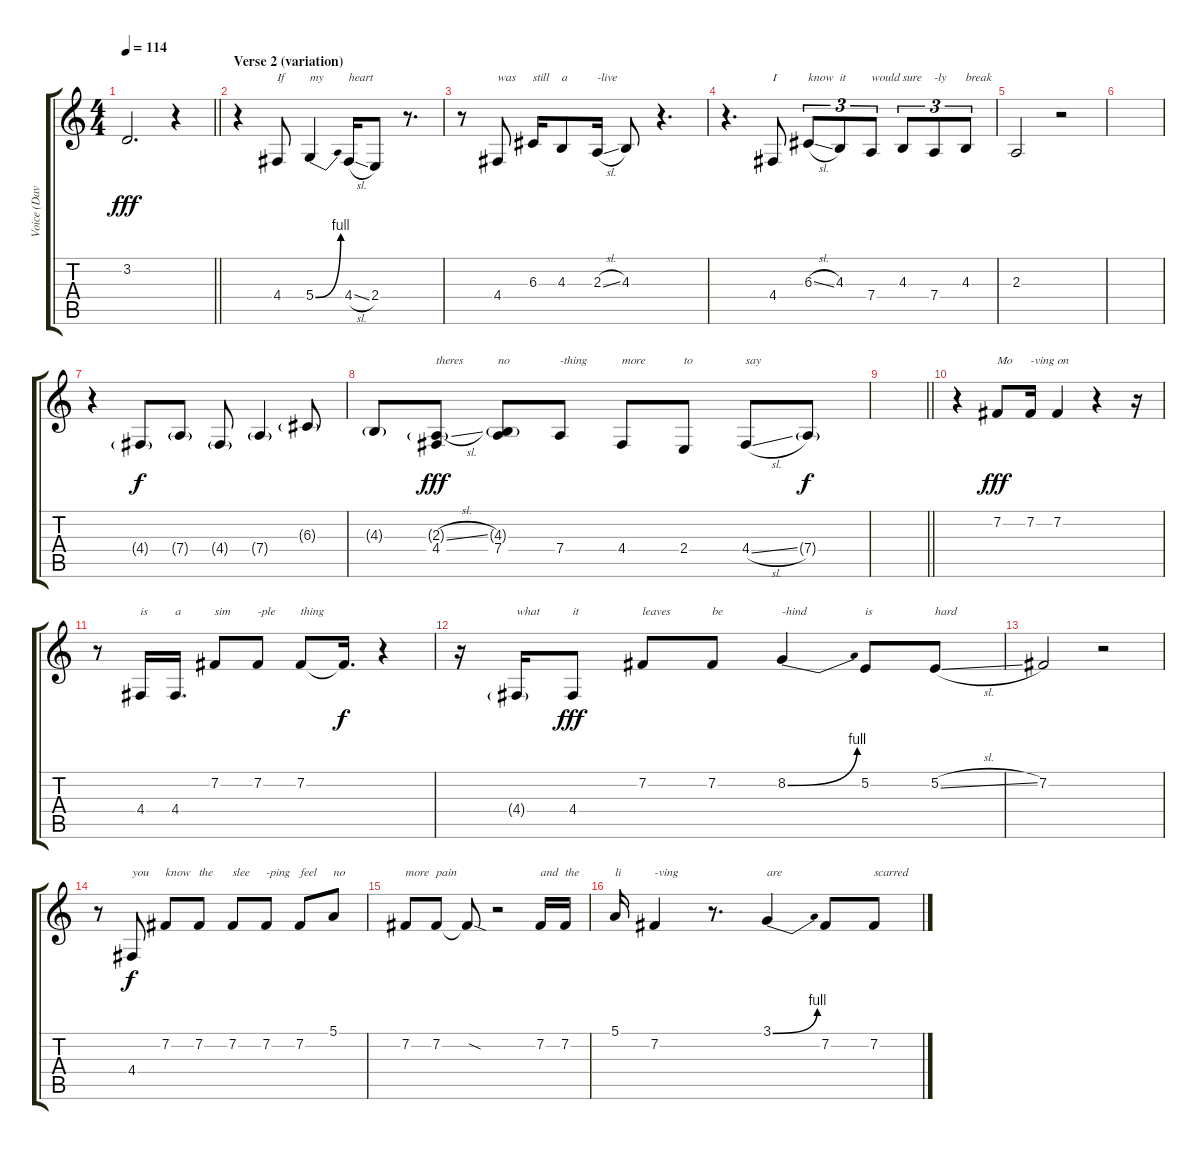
\track ("Voice (Dave)" "Voice (Dav") {instrument oboe}
\staff {score tabs}
\tuning (E4 B3 G3 D3 A2 E2) {hide}
\ts (4 4)
\tempo 114
\clef g2
\barLineRight lightlight
\ks c
3.2.2{d dy fff} r.4 |
\section ("" "Verse 2 (variation)")
r.4 4.4.8{txt "If"} 5.4{be (bend 0 0 60 4)}.4{txt "my"} 4.4{sl}.16{txt "heart"} 2.4.8 r.8{d} |
r.8 4.4.8{txt "was"} 6.3.16{txt "still"} 4.3.8{txt "a"} 2.3{sl}.16{txt "-live"} 4.3.8 r.4{d} |
r.4{d} 4.4.8{txt "I"} 6.3{sl}.8{tu (3 2) txt "know"} 4.3.8{tu (3 2) txt "it"} 7.4.8{tu (3 2) txt "would"} 4.3.8{tu (3 2) txt "sure"} 7.4.8{tu (3 2) txt "-ly"} 4.3.8{tu (3 2) txt "break"} |
2.3.2 r.2 |
|
r.4 4.4{g}.8{dy f} 7.4{g}.8 4.4{g}.8 7.4{g}.4 6.3{g}.8 |
4.3{g}.8 (2.3{sl g} 4.4).8{txt "theres" dy fff} (4.3{g} 7.4).8{txt "no"} 7.4.8{txt "-thing"} 4.4.8{txt "more"} 2.4.8{txt "to"} 4.4{sl}.8{txt "say"} 7.4{g}.8{dy f} |
\barLineRight lightlight
|
\section ("" "")
r.4 7.2.8{txt "Mo" dy fff} 7.2.16{txt "-ving"} 7.2.4{txt "on"} r.4 r.16 |
r.8 4.4.16{txt "is"} 4.4.16{d txt "a"} 7.2.8{txt "sim"} 7.2.8{txt "-ple"} 7.2.8{txt "thing"} 7.2{t}.16{d dy f} r.4 |
r.16 4.4{g}.16{txt "what"} 4.4.8{txt "it" dy fff} 7.2.8{txt "leaves"} 7.2.8{txt "be"} 8.2{be (bend 0 0 60 4)}.4{txt "-hind"} 5.2.8{txt "is"} 5.2{sl}.8{txt "hard"} |
7.2.2 r.2 |
r.8 4.4.8{txt "you" dy f} 7.2.8{txt "know"} 7.2.8{txt "the"} 7.2.8{txt "slee"} 7.2.8{txt "-ping"} 7.2.8{txt "feel"} 5.1.8{txt "no"} |
7.2.8{txt "more"} 7.2.8{txt "pain"} 7.2{sod t}.8 r.2 7.2.16{txt "and"} 7.2.16{txt "the"} |
5.1.16{txt "li"} 7.2.4{txt "-ving"} r.8{d} 3.1{be (bend 0 0 60 4)}.4{txt "are"} 7.2.8 7.2.8{txt "scarred"}
